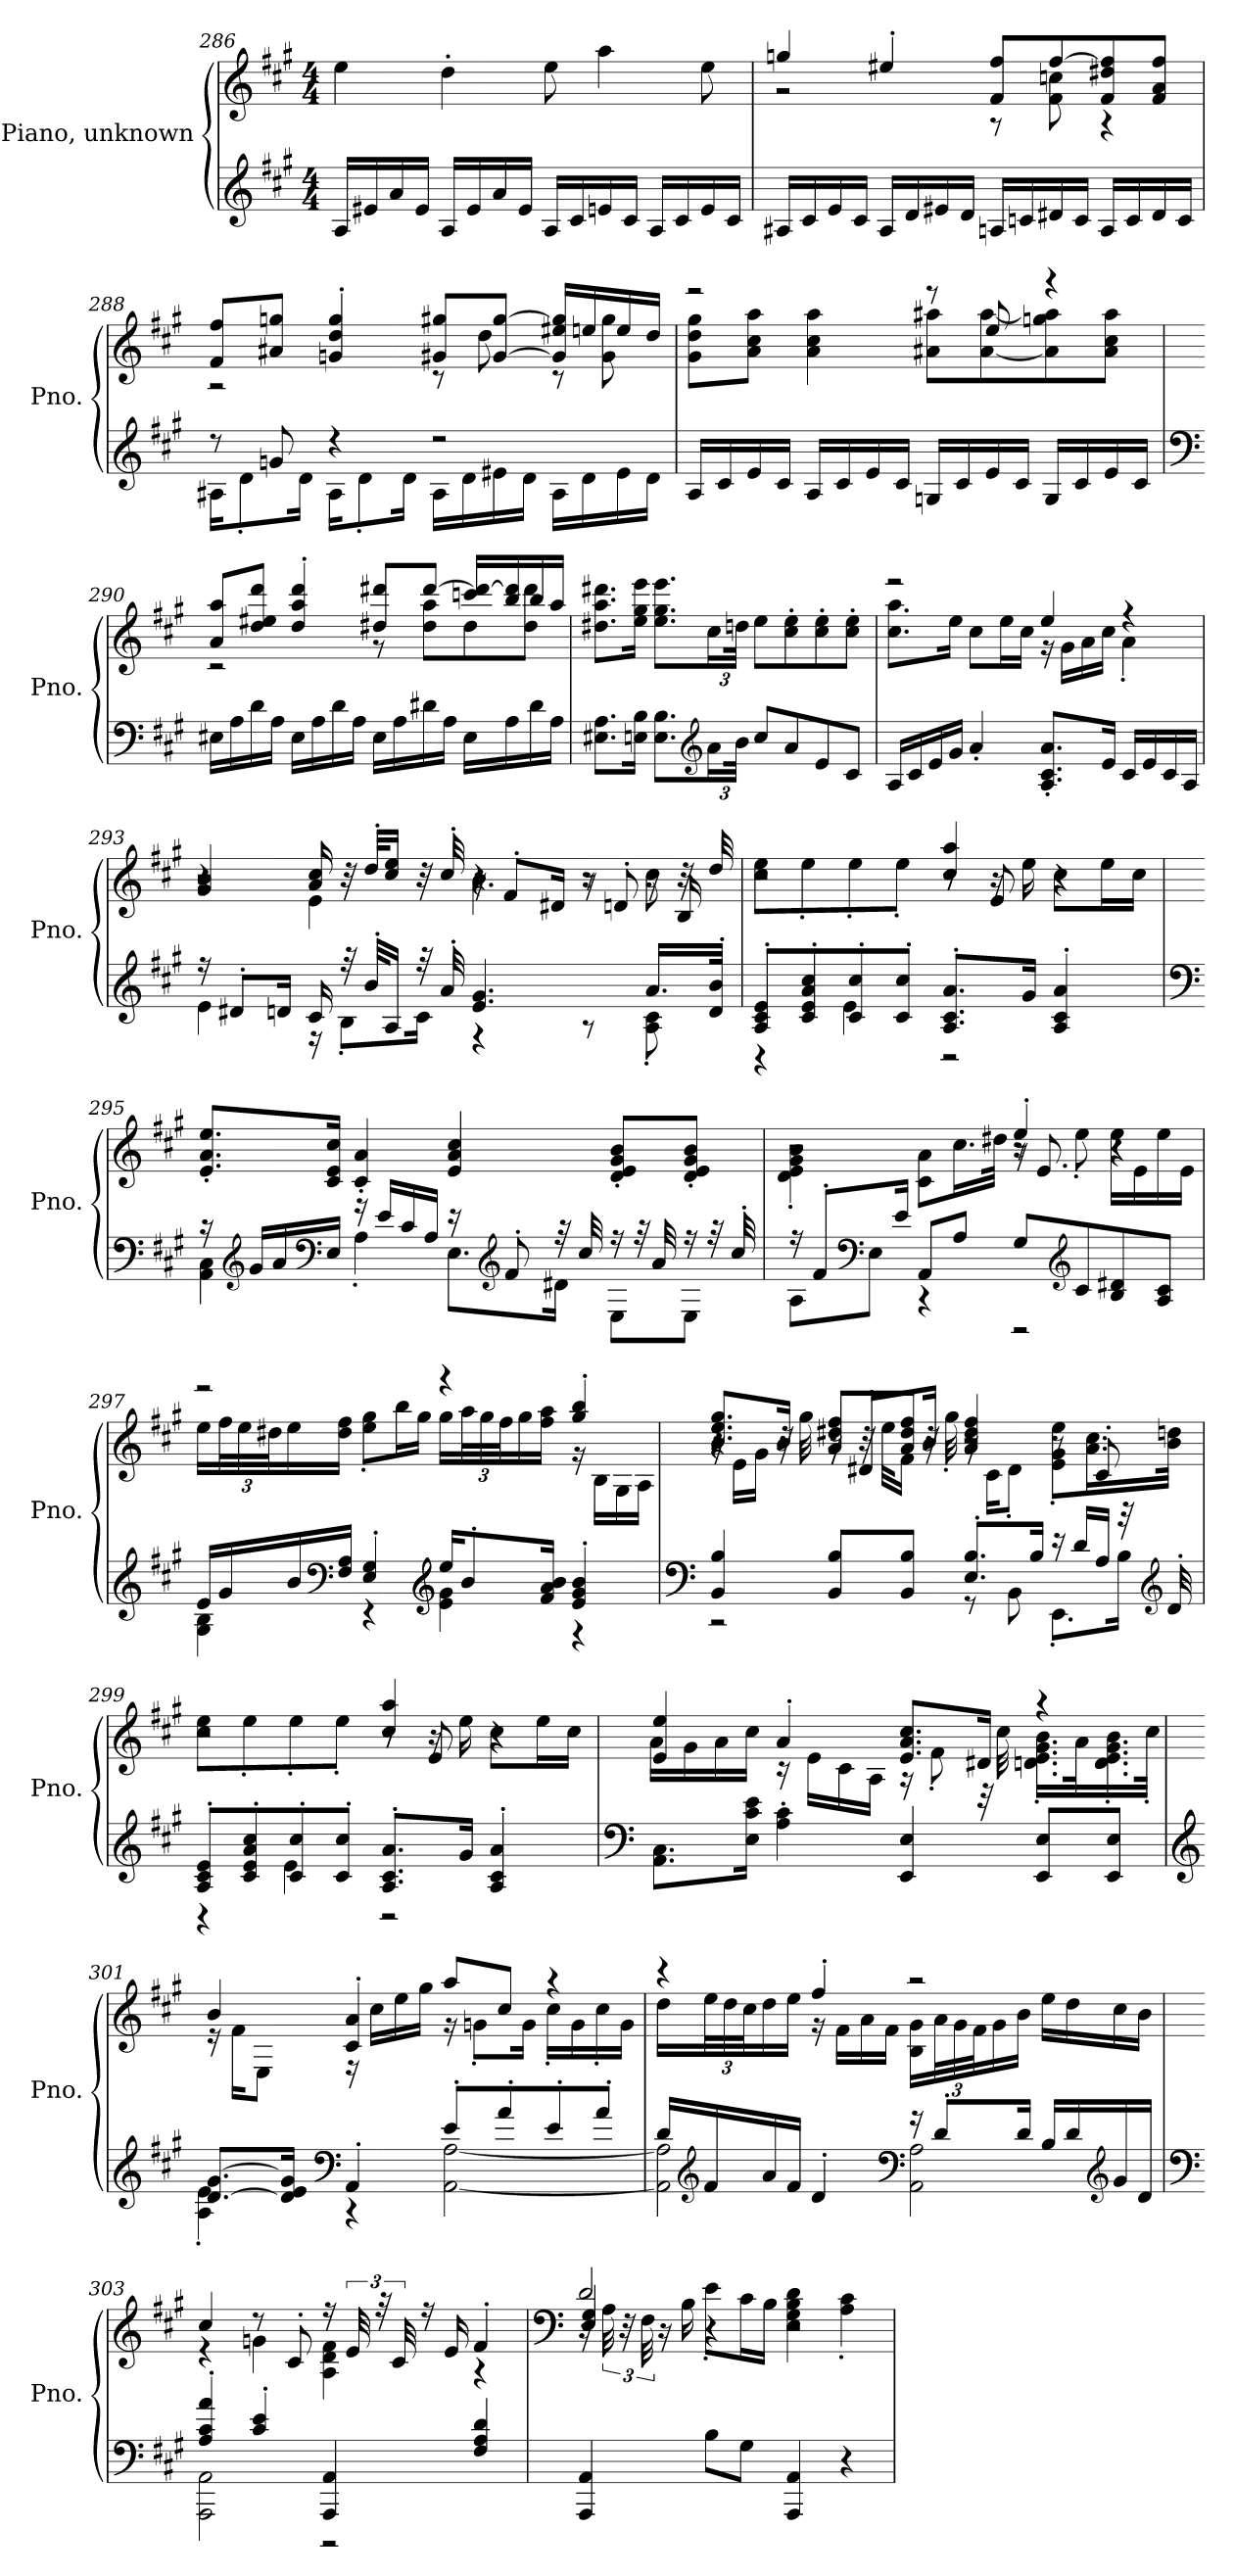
**kern	**kern
*part1	*part1
*staff2	*staff1
*I"Piano, unknown	*
*I'Pno.	*
!!LO:LB:g=z
*clefG2	*clefG2
*k[f#c#g#]	*k[f#c#g#]
*M4/4	*M4/4
=286	=286
16A/LL	4ee\
16e#X/	.
16a/	.
16e#/JJ	.
16A/LL	4dd'\
16e#/	.
16a/	.
16e#/JJ	.
16A/LL	8ee\
16c#/	.
16en/	4aa\
16c#/JJ	.
16A/LL	.
16c#/	.
16e/	8ee\
16c#/JJ	.
=287	=287
*	*^
16A#X/LL	4ggn/	2r
16c#/	.	.
16e/	.	.
16c#/JJ	.	.
16A#/LL	4ee#X'/	.
16d/	.	.
16e#X/	.	.
16d/JJ	.	.
16An/LL	8f#/ 8ff#/L	8r
16cn/	.	.
16d#X/	[8ff#/	8f#\ 8ccn\
16c/JJ	.	.
16A/LL	8f#/ 8dd#X/ 8ff#/]	4r
16c/	.	.
16d#/	8f#/ 8a/ 8ff#/J	.
16c/JJ	.	.
!!LO:LB:g=z	!!
=288	=288	=288
*^	*	*
8r	16A#X\KL	8f#/ 8ff#/L	2r
.	8d'\	.	.
8gn/	.	8a#X/ 8ggn/J	.
.	16d\Jk	.	.
4r	16A#\KL	4gn/' 4dd/' 4gg/'	.
.	8d'\	.	.
.	16d\Jk	.	.
2r	16A#\LL	8g#X/ 8gg#X/L	8r
.	16d\	.	.
.	16e#X\	[8g#/ [8gg#/J	8dd\
.	16d\JJ	.	.
.	16A#\LL	16g#/] 16ee#X/ 16gg#/]LL	8r
.	16d\	16een/	.
.	16e#\	16ee/	8g#\ 8gg#\
.	16d\JJ	16dd/JJ	.
*v	*v	*	*
=289	=289	=289
16A/LL	2r	8g#\ 8dd\ 8gg#\L
16c#/	.	.
16e/	.	8a\ 8cc#\ 8aa\J
16c#/JJ	.	.
16A/LL	.	4a\ 4cc#\ 4aa\
16c#/	.	.
16e/	.	.
16c#/JJ	.	.
16Gn/LL	8r	8a#X\ 8aa#X\L
16c#/	.	.
16e/	8ee/	[8a#\ [8aa#\
16c#/JJ	.	.
16G/LL	4r	8a#\] 8ggn\ 8aa#\]
16c#/	.	.
16e/	.	8a#\ 8cc#\ 8aa#\J
16c#/JJ	.	.
!!LO:LB:g=z	!!
=290	=290	=290
*clefF4	*	*
16E#X\LL	8a/ 8aa/L	2r
16A\	.	.
16d\	8dd/ 8ee#X/ 8ddd/J	.
16A\JJ	.	.
16E#\LL	4dd/' 4aa/' 4ddd/'	.
16A\	.	.
16d\	.	.
16A\JJ	.	.
16E#\LL	8dd#X/ 8ddd#X/L	8r
16A\	.	.
16d#X\	[8ddd#/J	8dd#\ 8aa\L
16A\JJ	.	.
16E#\LL	16cccn/ 16ddd#/_LL	8dd#\
16A\	16bb/ 16ddd#/]	.
16d#\	16bb/	8dd#\ 8ddd#\J
16A\JJ	16aa/JJ	.
*	*v	*v
=291	=291
8.E#X\ 8.A\L	8.dd#X\ 8.aa\ 8.ddd#X\L
16En\ 16B\Jk	16ee\ 16gg#\ 16eee\Jk
8.E\ 8.B\L	8.ee\ 8.gg#\ 8.eee\L
*clefG2	*
*Xbrackettup	*Xbrackettup
24a\L	24cc#\L
48b\JJk	48ddn\JJk
8cc#/L	8ee\L
8a/	8cc#\' 8ee\'
8e/	8cc#\' 8ee\'
8c#/J	8cc#\' 8ee\'J
!!LO:PB:g=z
=292	=292
*	*^
16A/LL	2r	8.cc#\ 8.aa\L
16c#/	.	.
16e/	.	.
16g#/JJ	.	16ee\Jk
4a'/	.	8cc#\L
.	.	16ee\L
.	.	16cc#\JJ
8.A/' 8.c#/' 8.a/'L	4ee/	16r
.	.	16g#\LL
.	.	16a\
16e/Jk	.	16cc#\JJ
16c#/LL	4r	4a'\
16e/	.	.
16c#/	.	.
16A/JJ	.	.
=293	=293	=293
*^	*	*^
16r	4e\	4g#/ 4b/	4r	2r
8d#X'/L	.	.	.	.
16dn/Jk	.	.	.	.
16c#/	16r	16a/ 16cc#/	4e\	.
32r	8B'\L	32r	.	.
32b'/KLL	.	32dd'/KLL	.	.
16A/JJ	.	16cc#/ 16ee/JJ	.	.
32r	16c#\Jk	32r	.	.
32a'/	.	32cc#'/	.	.
4.e/ 4.g#/	4r	16r	4.b\	4r
.	.	8f#'/L	.	.
.	.	16d#X/Jk	.	.
.	8r	16r	.	8r
.	.	8dn'/	.	.
16.a/LL	8A\' 8c#\'	.	8cc#\	16r
.	.	32r	.	16B/
32d/' 32b/'JJk	.	32dd/	.	.
!!LO:LB:g=z	!!	!!
=294	=294	=294	=294	=294
8A/' 8c#/' 8e/'L	4r	2r	8cc#\ 8ee\L	2r
8c#/' 8e/' 8a/' 8cc#/'	.	.	8ee'\	.
8c#/' 8cc#/'	4e\	.	8ee'\	.
8c#/' 8cc#/'J	.	.	8ee'\J	.
8.A/' 8.c#/' 8.a/'L	2r	4cc#/ 4aa/	8r	8r
.	.	.	16r	8e/
16g#/Jk	.	.	16ee\	.
4A/' 4c#/' 4a/'	.	4r	8cc#\L	4r
.	.	.	16ee\L	.
.	.	.	16cc#\JJ	.
*	*	*v	*v	*v
=295	=295	=295
*clefF4	*	*
16r	4AA\ 4C#\	8.e/' 8.a/' 8.ee/'L
*clefG2	*	*
16g#/LL	.	.
16a/	.	.
*clefF4	*	*
16E/JJ	.	16c#/ 16e/ 16cc#/Jk
16r	4A'\	4c#/' 4a/'
16e/LL	.	.
16c#/	.	.
16A/JJ	.	.
16r	8.E\L	4e/ 4a/ 4cc#/
*clefG2	*	*
8f#'/	.	.
32r	16d#X\Jk	.
32cc#/	.	.
16r	8E\L	8d/' 8e/' 8g#/' 8b/'L
32r	.	.
32a/	.	.
16r	8E\J	8d/' 8e/' 8g#/' 8b/'J
32r	.	.
32cc#'/	.	.
!!LO:LB:g=z
=296	=296	=296
*	*	*^
*	*	*	*^
16r	8A\L	2r	4d\' 4e\' 4g#\' 4b\'	2r
8f#'/L	.	.	.	.
*clefF4	*	*	*	*
.	8E\J	.	.	.
16e/Jk	.	.	.	.
8AA/L	4r	.	8c#\ 8a\L	.
8A/J	.	.	16.cc#\L	.
.	.	.	32dd#X\JJk	.
8G#/L	2r	4ee'/	8r	16r
.	.	.	.	8.e/
*clefG2	*	*	*	*
8c#/	.	.	8ee'\	.
8B/ 8d#X/	.	4r	16ee\LL	4r
.	.	.	16e\	.
8A/ 8c#/J	.	.	16ee\	.
.	.	.	16e\JJ	.
*	*	*	*v	*v
=297	=297	=297	=297
16e/LL	4G#\ 4B\	2r	16ee\LL
16g#/	.	.	48ff#\L
.	.	.	48ee\
.	.	.	48dd#X\J
16b/	.	.	16ee\
*clefF4	*	*	*
16F#/ 16A/JJ	.	.	16dd#\ 16ff#\JJ
4E/' 4G#/'	4r	.	8ee\' 8gg#\'L
.	.	.	16bb\L
.	.	.	16gg#\JJ
*clefG2	*	*	*
16ee/KL	4e\ 4g#\	4r	16gg#\LL
8b'/	.	.	48aa\L
.	.	.	48gg#\
.	.	.	48ff#\J
.	.	.	16gg#\
16f#/ 16a/ 16b/Jk	.	.	16ff#\ 16aa\JJ
4e/' 4g#/' 4b/'	4r	4gg#/' 4bb/'	16r
.	.	.	16B\LL
.	.	.	16G#\
.	.	.	16A\JJ
*	*	*v	*v
!!LO:LB:g=z
=298	=298	=298
*clefF4	*	*
*	*	*^
*	*	*	*^
4BB/ 4B/	2r	8.b/ 8.ee/ 8.gg#/L	16r	4r
.	.	.	16e\LL	.
.	.	.	16g#\JJ	.
.	.	16b/Jk	32r	.
.	.	.	32gg#\	.
8BB/ 8B/L	.	8a/ 8dd#X/ 8ff#/L	16r	16r
.	.	.	32r	8d#X'/L
.	.	.	32ee\KLL	.
8BB/ 8B/J	.	8a/ 8dd#/ 8ff#/J	16f#\JJ	.
.	.	.	32r	16b/Jk
.	.	.	32gg#'\	.
8.E/' 8.B/'L	8r	4a/ 4dd#/ 4ff#/	16r	2r
.	.	.	16c#\KL	.
.	8BB\	.	8d#'\J	.
16B/Jk	.	.	.	.
16r	8.EE'\L	8r	8e\' 8g#\' 8ee\'L	.
16d/LL	.	.	.	.
16A/JJ	.	8c#'/	16.a\ 16.cc#\L	.
32r	16B\Jk	.	.	.
*clefG2	*	*	*	*
32d'/	.	.	32b\ 32ddn\JJk	.
=299	=299	=299	=299	=299
8A/' 8c#/' 8e/'L	4r	2r	8cc#\ 8ee\L	2r
8c#/' 8e/' 8a/' 8cc#/'	.	.	8ee'\	.
8c#/' 8cc#/'	4e\	.	8ee'\	.
8c#/' 8cc#/'J	.	.	8ee'\J	.
8.A/' 8.c#/' 8.a/'L	2r	4cc#/ 4aa/	8r	8r
.	.	.	16r	8e/
16g#/Jk	.	.	16ee\	.
4A/' 4c#/' 4a/'	.	4r	8cc#\L	4r
.	.	.	16ee\L	.
.	.	.	16cc#\JJ	.
*v	*v	*	*	*
*	*v	*v	*v
!!LO:LB:g=z
=300	=300
*clefF4	*
*	*^
8.AA\ 8.C#\L	4e/ 4ee/	16a\LL
.	.	16g#\
.	.	16a\
16E\ 16c#\ 16e\Jk	.	16cc#\JJ
4A\' 4c#\'	4a'/	16r
.	.	16e\LL
.	.	16c#\
.	.	16A\JJ
4EE/ 4E/	8.e/ 8.a/ 8.cc#/L	16r
.	.	8f#'\
.	16d#X/Jk	32r
.	.	32cc#\
8EE/ 8E/L	4r	16.dn\' 16.e\' 16.g#\' 16.b\'LL
.	.	32a\K
8EE/ 8E/J	.	16.d\' 16.e\' 16.g#\' 16.b\'
.	.	32cc#'\JJk
=301	=301	=301
*clefG2	*	*
*^	*	*
[8.d/ [8.g#/L	4A\' 4e\'	4b/	16r
.	.	.	16f#\KL
.	.	.	8E\J
16d/] 16e/ 16g#/]Jk	.	.	.
*clefF4	*	*	*
4AA'/	4r	4c#/' 4a/'	16r
.	.	.	16cc#\LL
.	.	.	16ee\
.	.	.	16gg#\JJ
8e'/L	[2AA\ [2A\	8aa/L	16r
.	.	.	8gn'\L
8a'/	.	8cc#/J	.
.	.	.	16g\Jk
8e'/	.	4r	16cc#'\LL
.	.	.	16g\
8a'/J	.	.	16cc#'\
.	.	.	16g\JJ
!!LO:LB:g=z	!!
=302	=302	=302	=302
16d/LL	2AA\] 2A\]	4r	16dd\LL
*clefG2	*	*	*
16f#/	.	.	48ee\L
.	.	.	48dd\
.	.	.	48cc#\J
16a/	.	.	16dd\
16f#/JJ	.	.	16ee\JJ
4d'/	.	4ff#'/	16r
.	.	.	16f#\LL
.	.	.	16a\
.	.	.	16f#\JJ
*clefF4	*	*	*
16r	2AA\ 2A\	2r	16B\ 16g#\LL
8d'/L	.	.	48a\L
.	.	.	48g#\
.	.	.	48f#\J
.	.	.	16g#\
16d/Jk	.	.	16b\JJ
16B/LL	.	.	16ee\LL
16d/	.	.	16dd\
*clefG2	*	*	*
16g#/	.	.	16cc#\
16d/JJ	.	.	16b\JJ
=303	=303	=303	=303
*clefF4	*	*	*
4A/' 4c#/' 4a/'	2AAA\ 2AA\	4cc#/	4r
4c#/' 4e/'	.	8r	4gn\
.	.	8c#'/	.
4AAA/ 4AA/	2r	16r	4A\ 4d\ 4f#\
*	*	*brackettup	*
.	.	48e/	.
.	.	48r	.
.	.	48c#/	.
.	.	16r	.
.	.	16e/	.
4F#/ 4A/ 4d/	.	4f#'/	4r
*v	*v	*	*
*	*v	*v
!!LO:PB:g=z
=304	=304
*	*clefF4
*	*^
*	*	*^
4AAA/ 4AA/	2d/	16r	4E/ 4G#/
.	.	48A\	.
.	.	48r	.
.	.	48F#\	.
.	.	16r	.
.	.	16B\	.
8B\L	.	8e'\L	4r
8G#\J	.	16c#\L	.
.	.	16B\JJ	.
4AAA/ 4AA/	2r	4E\ 4G#\ 4B\ 4d\	2r
4r	.	4A\' 4c#\'	.
*	*v	*v	*v
=	=
*-	*-
